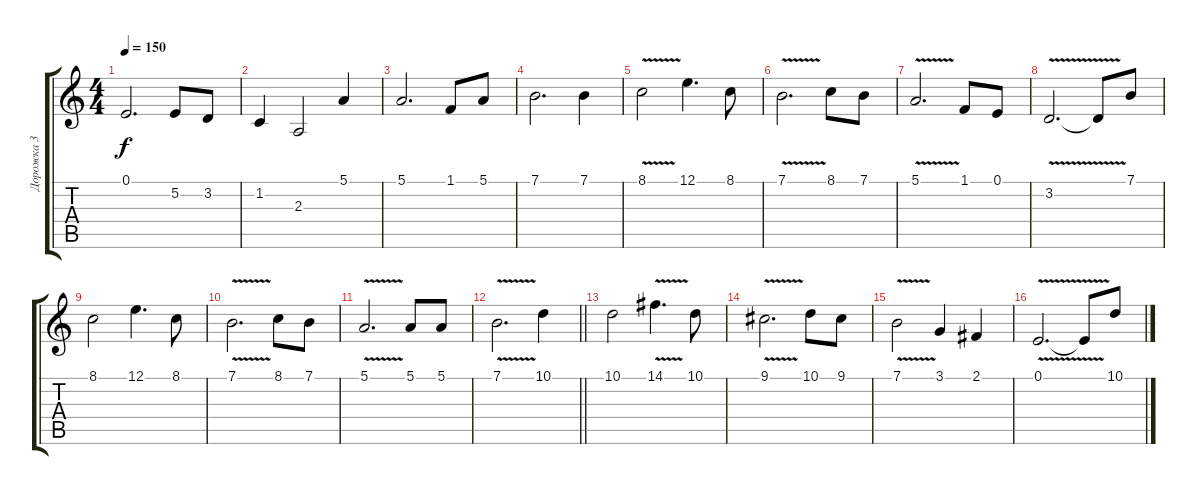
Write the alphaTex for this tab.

\track ("Дорожка 3" "Дорожка 3") {instrument flute}
\staff {score tabs}
\tuning (E4 B3 G3 D3 A2 E2) {hide}
\ts (4 4)
\tempo 150
\clef g2
\ks c
0.1.2{d dy f} 5.2.8 3.2.8 |
1.2.4 2.3.2 5.1.4 |
5.1.2{d} 1.1.8 5.1.8 |
7.1.2{d} 7.1.4 |
8.1{v}.2 12.1.4{d} 8.1.8 |
7.1{v}.2{d} 8.1.8 7.1.8 |
5.1{v}.2{d} 1.1.8 0.1.8 |
3.2{v}.2{d} 3.2{t}.8 7.1.8 |
8.1.2 12.1.4{d} 8.1.8 |
7.1{v}.2{d} 8.1.8 7.1.8 |
5.1{v}.2{d} 5.1.8 5.1.8 |
\barLineRight lightlight
7.1{v}.2{d} 10.1.4{instrument clarinet} |
10.1.2 14.1{v}.4{d} 10.1.8 |
9.1{v}.2{d} 10.1.8 9.1.8 |
7.1{v}.2 3.1.4 2.1.4 |
0.1{v}.2{d} 0.1{t}.8 10.1.8
